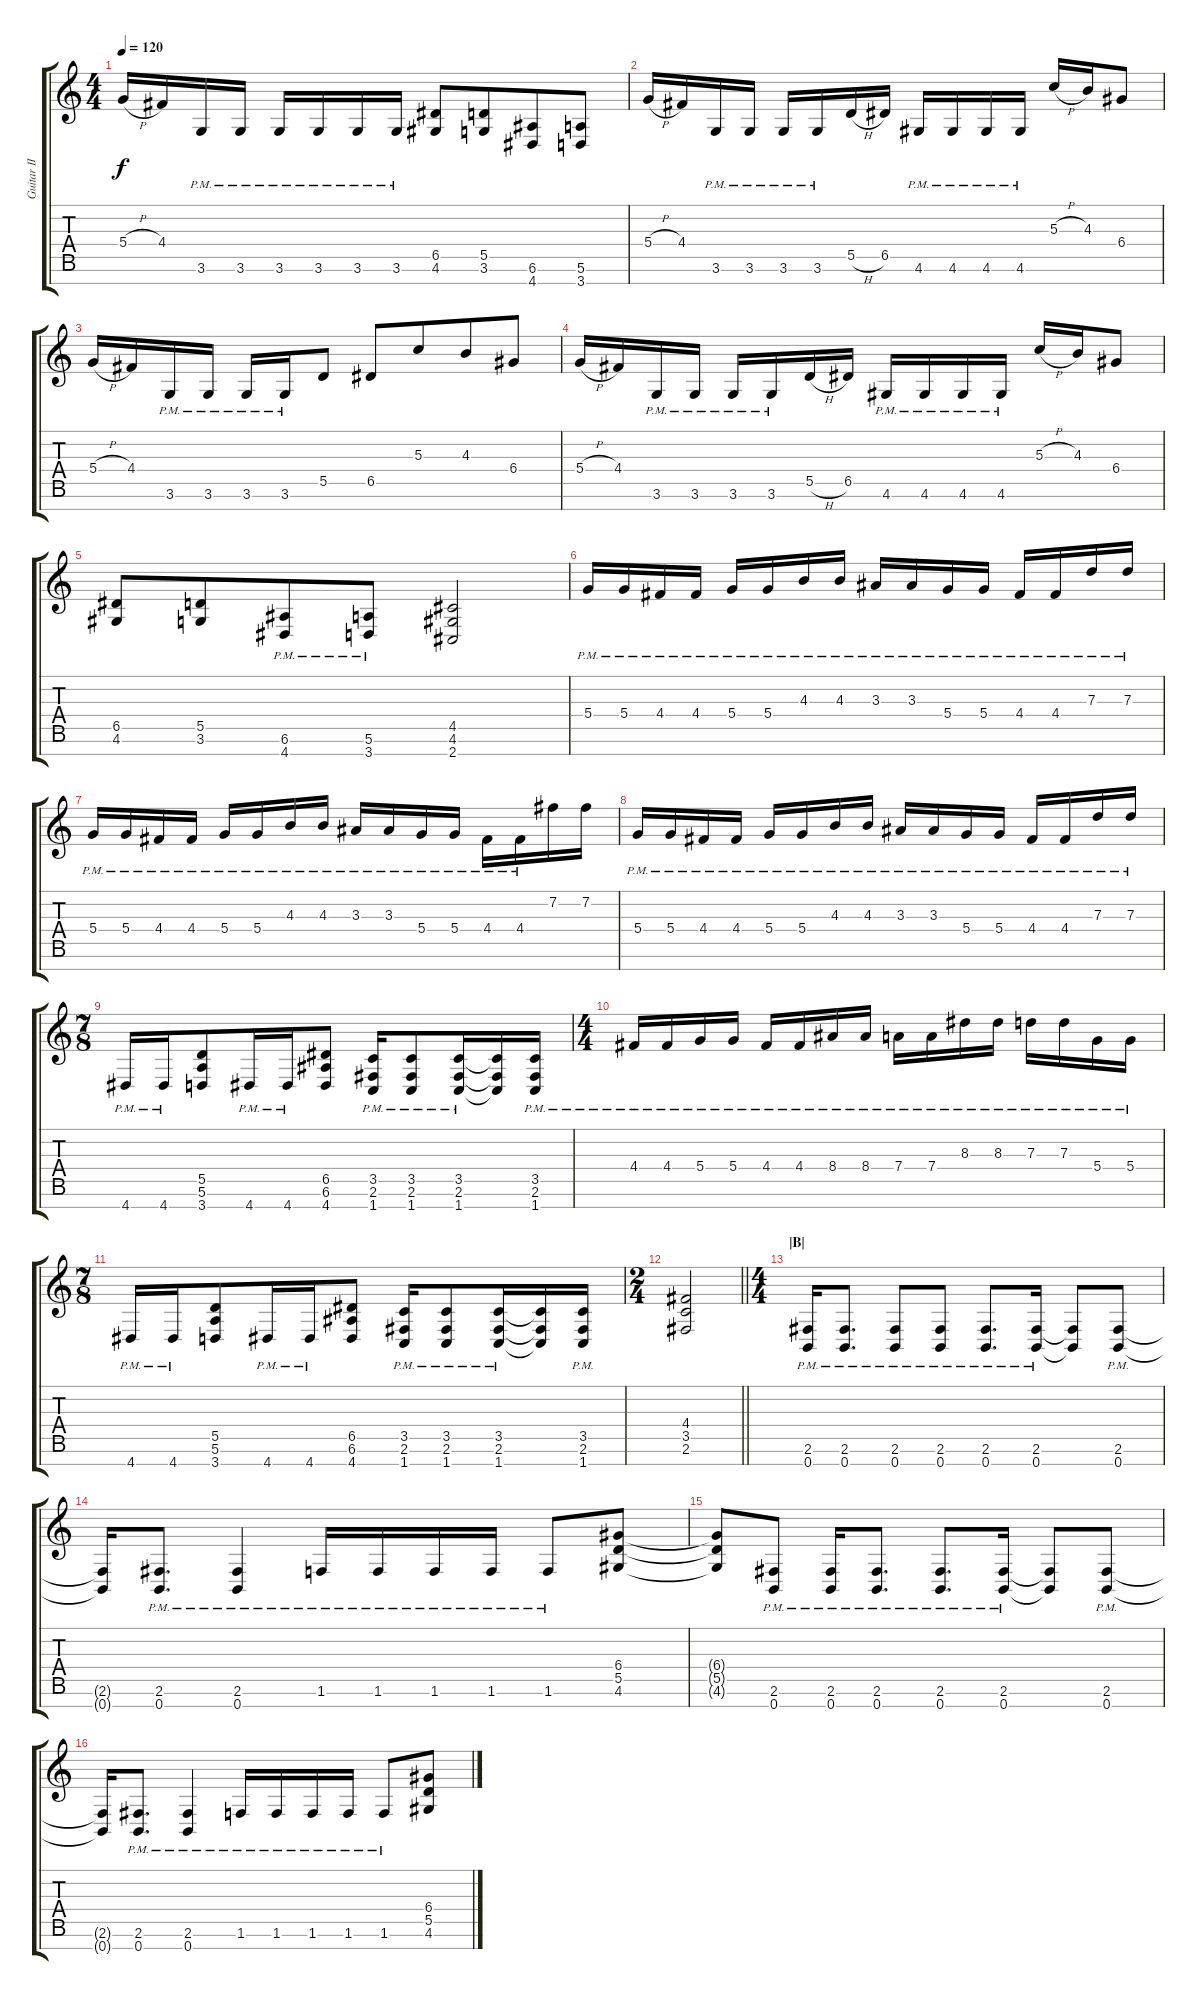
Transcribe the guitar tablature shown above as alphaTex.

\track ("Guitar II" "Guitar II") {instrument distortionguitar}
\staff {score tabs}
\tuning (E4 B3 G3 D3 A2 E2 B1) {hide}
\ts (4 4)
\tempo 120
\clef g2
\ks c
5.4{h}.16{dy f} 4.4.16 3.6{pm}.16 3.6{pm}.16 3.6{pm}.16 3.6{pm}.16 3.6{pm}.16 3.6{pm}.16 (6.5 4.6).8 (5.5 3.6).8{beam merge} (6.6 4.7).8 (5.6 3.7).8 |
5.4{h}.16 4.4.16 3.6{pm}.16 3.6{pm}.16 3.6{pm}.16 3.6{pm}.16 5.5{h}.16 6.5.16 4.6{pm}.16 4.6{pm}.16 4.6{pm}.16 4.6{pm}.16 5.3{h}.16 4.3.16 6.4.8 |
5.4{h}.16 4.4.16 3.6{pm}.16 3.6{pm}.16 3.6{pm}.16 3.6{pm}.16 5.5.8 6.5.8 5.3.8{beam merge} 4.3.8 6.4.8 |
5.4{h}.16 4.4.16 3.6{pm}.16 3.6{pm}.16 3.6{pm}.16 3.6{pm}.16 5.5{h}.16 6.5.16 4.6{pm}.16 4.6{pm}.16 4.6{pm}.16 4.6{pm}.16 5.3{h}.16 4.3.16 6.4.8 |
(6.5 4.6).8 (5.5 3.6).8{beam merge} (6.6{pm} 4.7{pm}).8 (5.6{pm} 3.7{pm}).8 (4.5 4.6 2.7).2 |
5.4{pm}.16 5.4{pm}.16 4.4{pm}.16 4.4{pm}.16 5.4{pm}.16 5.4{pm}.16 4.3{pm}.16 4.3{pm}.16 3.3{pm}.16 3.3{pm}.16 5.4{pm}.16 5.4{pm}.16 4.4{pm}.16 4.4{pm}.16 7.3{pm}.16 7.3{pm}.16 |
5.4{pm}.16 5.4{pm}.16 4.4{pm}.16 4.4{pm}.16 5.4{pm}.16 5.4{pm}.16 4.3{pm}.16 4.3{pm}.16 3.3{pm}.16 3.3{pm}.16 5.4{pm}.16 5.4{pm}.16 4.4{pm}.16 4.4{pm}.16 7.2.16 7.2.16 |
5.4{pm}.16 5.4{pm}.16 4.4{pm}.16 4.4{pm}.16 5.4{pm}.16 5.4{pm}.16 4.3{pm}.16 4.3{pm}.16 3.3{pm}.16 3.3{pm}.16 5.4{pm}.16 5.4{pm}.16 4.4{pm}.16 4.4{pm}.16 7.3{pm}.16 7.3{pm}.16 |
\ts (7 8)
4.7{pm}.16 4.7{pm}.16{beam merge} (5.5 5.6 3.7).8 4.7{pm}.16 4.7{pm}.16{beam merge} (6.5 6.6 4.7).8 (3.5{pm} 2.6{pm} 1.7{pm}).16 (3.5{pm} 2.6{pm} 1.7{pm}).8{beam merge} (3.5{pm} 2.6{pm} 1.7{pm}).16 (3.5{t} 2.6{t} 1.7{t}).16 (3.5{pm} 2.6{pm} 1.7{pm}).16 |
\ts (4 4)
4.4{pm}.16 4.4{pm}.16 5.4{pm}.16 5.4{pm}.16 4.4{pm}.16 4.4{pm}.16 8.4{pm}.16 8.4{pm}.16 7.4{pm}.16 7.4{pm}.16 8.3{pm}.16 8.3{pm}.16 7.3{pm}.16 7.3{pm}.16 5.4{pm}.16 5.4{pm}.16 |
\ts (7 8)
4.7{pm}.16 4.7{pm}.16{beam merge} (5.5 5.6 3.7).8 4.7{pm}.16 4.7{pm}.16{beam merge} (6.5 6.6 4.7).8 (3.5{pm} 2.6{pm} 1.7{pm}).16 (3.5{pm} 2.6{pm} 1.7{pm}).8{beam merge} (3.5{pm} 2.6{pm} 1.7{pm}).16 (3.5{t} 2.6{t} 1.7{t}).16 (3.5{pm} 2.6{pm} 1.7{pm}).16 |
\ts (2 4)
\barLineRight lightlight
(4.4 3.5 2.6).2 |
\ts (4 4)
\section ("" "|B|")
(2.6{pm} 0.7{pm}).16 (2.6{pm} 0.7{pm}).8{d} (2.6{pm} 0.7{pm}).8 (2.6{pm} 0.7{pm}).8 (2.6{pm} 0.7{pm}).8{d} (2.6{pm} 0.7{pm}).16 (2.6{t} 0.7{t}).8 (2.6{pm} 0.7{pm}).8 |
(2.6{t} 0.7{t}).16 (2.6{pm} 0.7{pm}).8{d} (2.6{pm} 0.7{pm}).4 1.6{pm}.16 1.6{pm}.16 1.6{pm}.16 1.6{pm}.16 1.6{pm}.8 (6.4 5.5 4.6).8 |
(6.4{t} 5.5{t} 4.6{t}).8 (2.6{pm} 0.7{pm}).8 (2.6{pm} 0.7{pm}).16 (2.6{pm} 0.7{pm}).8{d} (2.6{pm} 0.7{pm}).8{d} (2.6{pm} 0.7{pm}).16 (2.6{t} 0.7{t}).8 (2.6{pm} 0.7{pm}).8 |
(2.6{t} 0.7{t}).16 (2.6{pm} 0.7{pm}).8{d} (2.6{pm} 0.7{pm}).4 1.6{pm}.16 1.6{pm}.16 1.6{pm}.16 1.6{pm}.16 1.6{pm}.8 (6.4 5.5 4.6).8
